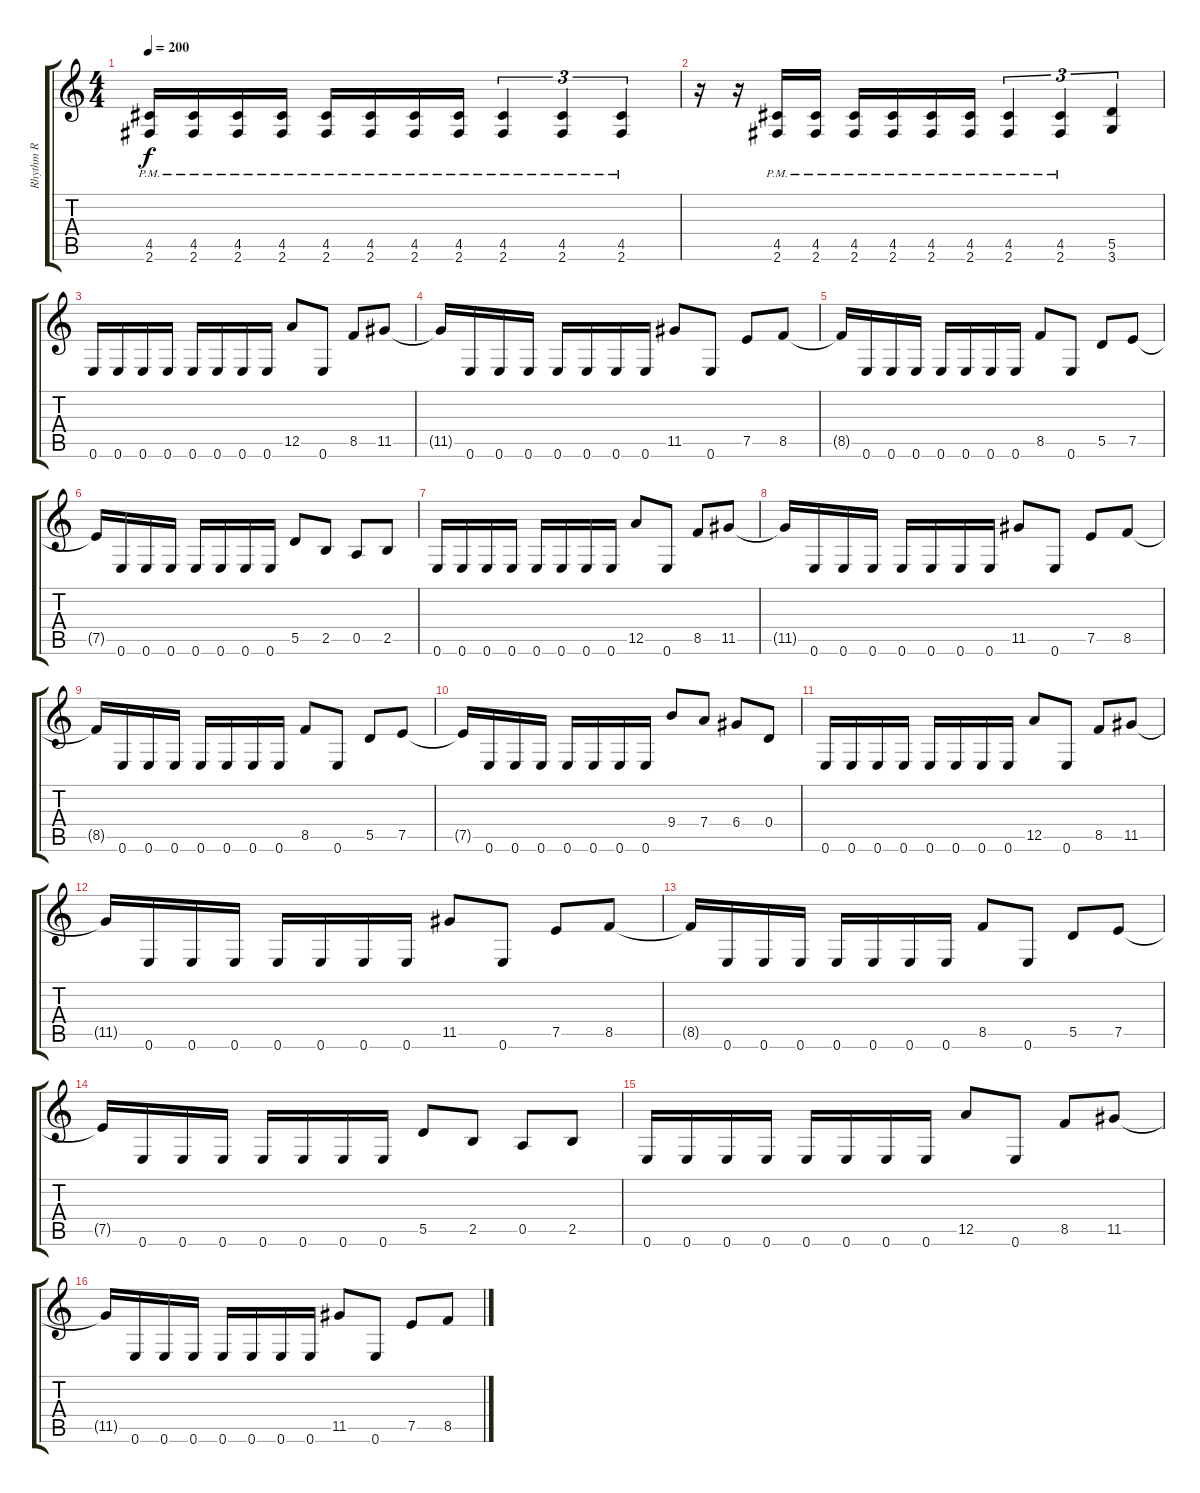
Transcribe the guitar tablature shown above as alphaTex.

\track ("Rhythm R" "Rhythm R") {instrument distortionguitar}
\staff {score tabs}
\tuning (E4 B3 G3 D3 A2 E2) {hide}
\ts (4 4)
\tempo 200
\clef g2
\ks c
(4.5{pm} 2.6{pm}).16{dy f} (4.5{pm} 2.6{pm}).16 (4.5{pm} 2.6{pm}).16 (4.5{pm} 2.6{pm}).16 (4.5{pm} 2.6{pm}).16 (4.5{pm} 2.6{pm}).16 (4.5{pm} 2.6{pm}).16 (4.5{pm} 2.6{pm}).16 (4.5{pm} 2.6{pm}).4{tu (3 2)} (4.5{pm} 2.6{pm}).4{tu (3 2)} (4.5{pm} 2.6{pm}).4{tu (3 2)} |
r.16 r.16 (4.5{pm} 2.6{pm}).16 (4.5{pm} 2.6{pm}).16 (4.5{pm} 2.6{pm}).16 (4.5{pm} 2.6{pm}).16 (4.5{pm} 2.6{pm}).16 (4.5{pm} 2.6{pm}).16 (4.5{pm} 2.6{pm}).4{tu (3 2)} (4.5{pm} 2.6{pm}).4{tu (3 2)} (5.5 3.6).4{tu (3 2)} |
0.6.16 0.6.16 0.6.16 0.6.16 0.6.16 0.6.16 0.6.16 0.6.16 12.5.8 0.6.8 8.5.8 11.5.8 |
11.5{t}.16 0.6.16 0.6.16 0.6.16 0.6.16 0.6.16 0.6.16 0.6.16 11.5.8 0.6.8 7.5.8 8.5.8 |
8.5{t}.16 0.6.16 0.6.16 0.6.16 0.6.16 0.6.16 0.6.16 0.6.16 8.5.8 0.6.8 5.5.8 7.5.8 |
7.5{t}.16 0.6.16 0.6.16 0.6.16 0.6.16 0.6.16 0.6.16 0.6.16 5.5.8 2.5.8 0.5.8 2.5.8 |
0.6.16 0.6.16 0.6.16 0.6.16 0.6.16 0.6.16 0.6.16 0.6.16 12.5.8 0.6.8 8.5.8 11.5.8 |
11.5{t}.16 0.6.16 0.6.16 0.6.16 0.6.16 0.6.16 0.6.16 0.6.16 11.5.8 0.6.8 7.5.8 8.5.8 |
8.5{t}.16 0.6.16 0.6.16 0.6.16 0.6.16 0.6.16 0.6.16 0.6.16 8.5.8 0.6.8 5.5.8 7.5.8 |
7.5{t}.16 0.6.16 0.6.16 0.6.16 0.6.16 0.6.16 0.6.16 0.6.16 9.4.8 7.4.8 6.4.8 0.4.8 |
0.6.16 0.6.16 0.6.16 0.6.16 0.6.16 0.6.16 0.6.16 0.6.16 12.5.8 0.6.8 8.5.8 11.5.8 |
11.5{t}.16 0.6.16 0.6.16 0.6.16 0.6.16 0.6.16 0.6.16 0.6.16 11.5.8 0.6.8 7.5.8 8.5.8 |
8.5{t}.16 0.6.16 0.6.16 0.6.16 0.6.16 0.6.16 0.6.16 0.6.16 8.5.8 0.6.8 5.5.8 7.5.8 |
7.5{t}.16 0.6.16 0.6.16 0.6.16 0.6.16 0.6.16 0.6.16 0.6.16 5.5.8 2.5.8 0.5.8 2.5.8 |
0.6.16 0.6.16 0.6.16 0.6.16 0.6.16 0.6.16 0.6.16 0.6.16 12.5.8 0.6.8 8.5.8 11.5.8 |
11.5{t}.16 0.6.16 0.6.16 0.6.16 0.6.16 0.6.16 0.6.16 0.6.16 11.5.8 0.6.8 7.5.8 8.5.8
